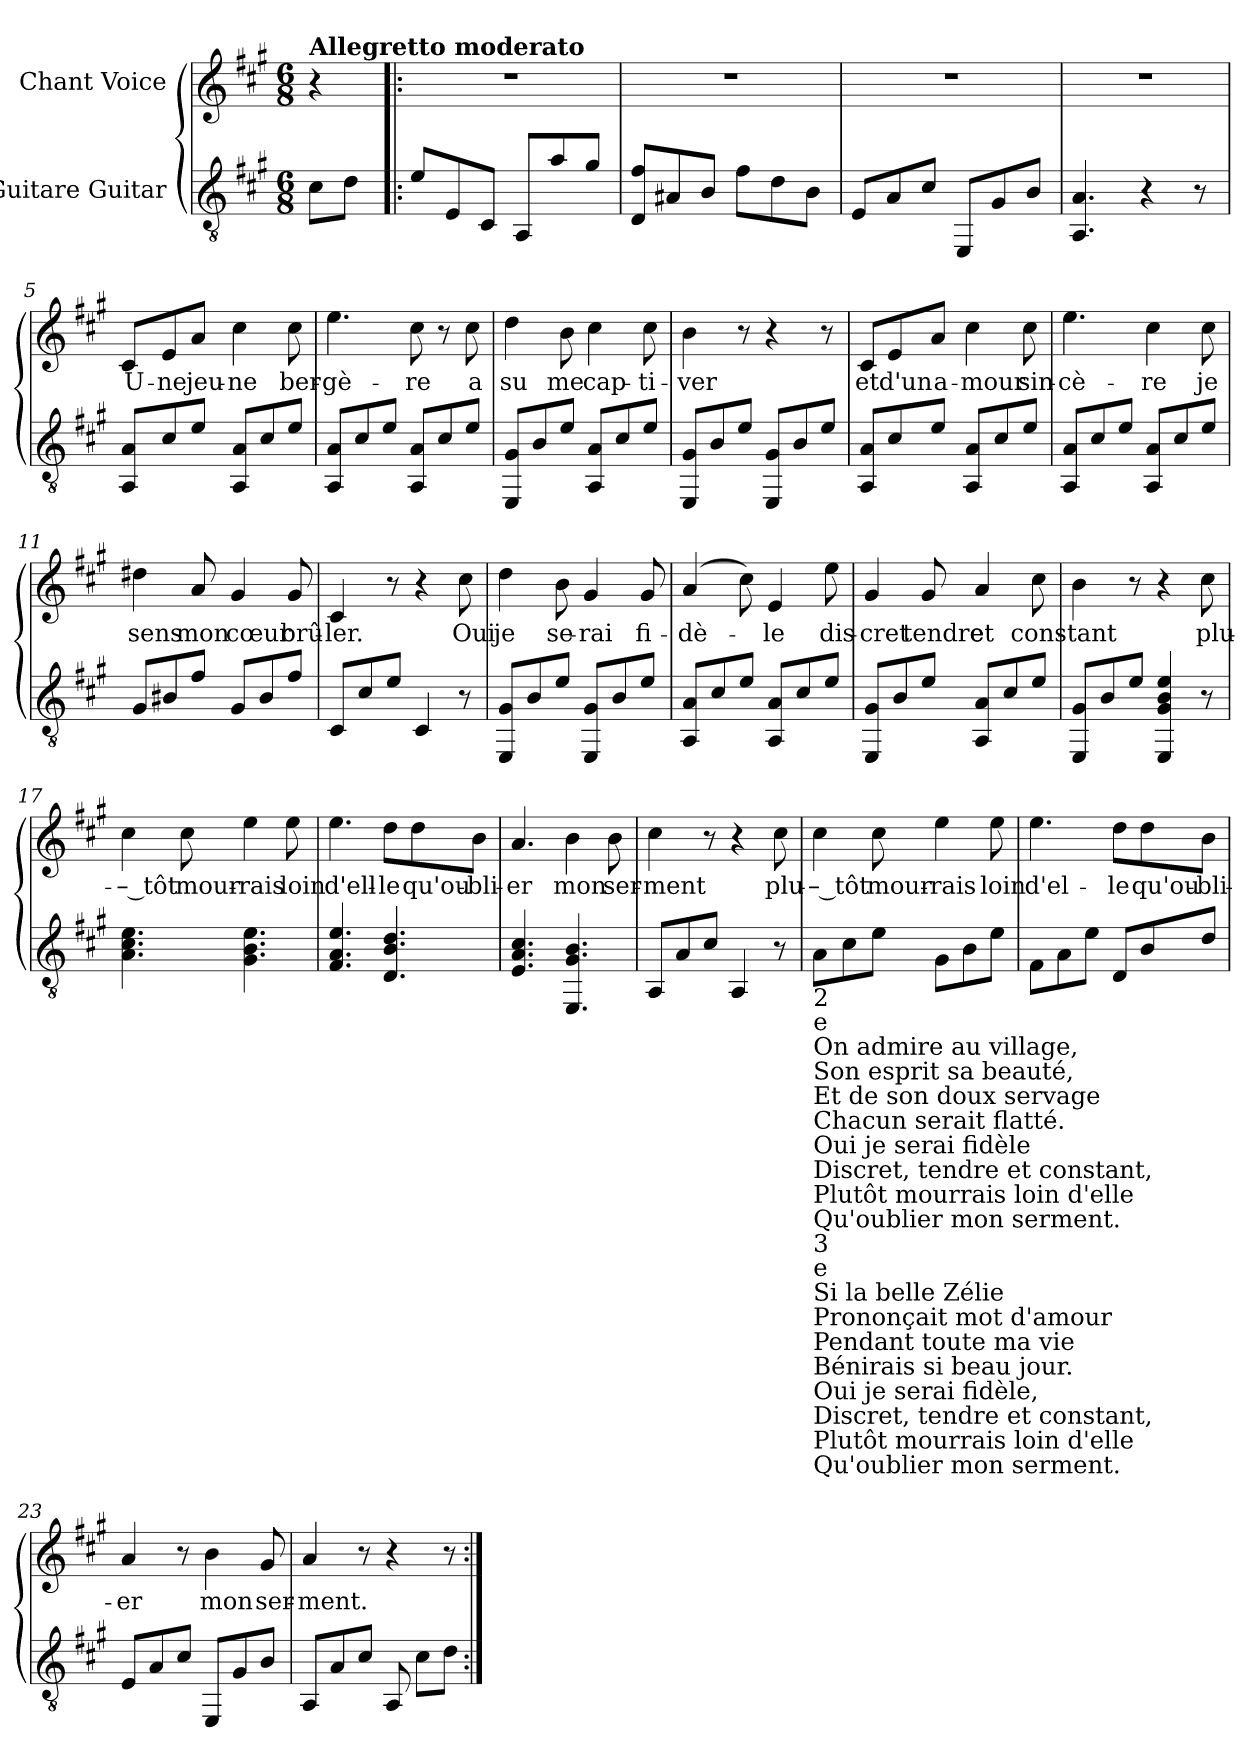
**kern	**kern	**text
*part2	*part1	*part1
*staff2	*staff1	*staff1
*I"Guitare Guitar	*I"Chant Voice	*
*clefGv2	*clefG2	*
*k[f#c#g#]	*k[f#c#g#]	*
*M6/8	*M6/8	*
=	=	=
!	!LO:TX:a:B:t=Allegretto moderato	!
8c#\L	4r	.
8d\J	.	.
=1!|:	=1!|:	=1!|:
8e/L	2.r	.
8E/	.	.
8C#/J	.	.
8AA/L	.	.
8a/	.	.
8g#/J	.	.
=2	=2	=2
8D/ 8f#/L	2.r	.
8A#X/	.	.
8B/J	.	.
8f#\L	.	.
8d\	.	.
8B\J	.	.
=3	=3	=3
8E/L	2.r	.
8A/	.	.
8c#/J	.	.
8EE/L	.	.
8G#/	.	.
8B/J	.	.
=4	=4	=4
4.AA/ 4.A/	2.r	.
4r	.	.
8r	.	.
!!LO:LB:g=z
=5	=5	=5
!	!	!LO:LY:b
8AA/ 8A/L	8c#/L	U-
!	!	!LO:LY:b
8c#/	8e/	-ne
!	!	!LO:LY:b
8e/J	8a/J	jeu-
!	!	!LO:LY:b
8AA/ 8A/L	4cc#\	-ne
8c#/	.	.
!	!	!LO:LY:b
8e/J	8cc#\	ber-
=6	=6	=6
!	!	!LO:LY:b
8AA/ 8A/L	4.ee\	-gè-
8c#/	.	.
8e/J	.	.
!	!	!LO:LY:b
8AA/ 8A/L	8cc#\	-re
8c#/	8r	.
!	!	!LO:LY:b
8e/J	8cc#\	a
=7	=7	=7
!	!	!LO:LY:b
8EE/ 8G#/L	4dd\	su
8B/	.	.
!	!	!LO:LY:b
8e/J	8b\	me
!	!	!LO:LY:b
8AA/ 8A/L	4cc#\	cap-
8c#/	.	.
!	!	!LO:LY:b
8e/J	8cc#\	-ti-
=8	=8	=8
!	!	!LO:LY:b
8EE/ 8G#/L	4b\	-ver
8B/	.	.
8e/J	8r	.
8EE/ 8G#/L	4r	.
8B/	.	.
8e/J	8r	.
!!LO:LB:g=z
=9	=9	=9
!	!	!LO:LY:b
8AA/ 8A/L	8c#/L	et
!	!	!LO:LY:b
8c#/	8e/	d'un
!	!	!LO:LY:b
8e/J	8a/J	a-
!	!	!LO:LY:b
8AA/ 8A/L	4cc#\	-mour
8c#/	.	.
!	!	!LO:LY:b
8e/J	8cc#\	sin-
=10	=10	=10
!	!	!LO:LY:b
8AA/ 8A/L	4.ee\	-cè-
8c#/	.	.
8e/J	.	.
!	!	!LO:LY:b
8AA/ 8A/L	4cc#\	-re
8c#/	.	.
!	!	!LO:LY:b
8e/J	8cc#\	je
=11	=11	=11
!	!	!LO:LY:b
8G#/L	4dd#X\	sens
8B#X/	.	.
!	!	!LO:LY:b
8f#/J	8a/	mon
!	!	!LO:LY:b
8G#/L	4g#/	cœur
8B#/	.	.
!	!	!LO:LY:b
8f#/J	8g#/	brû-
=12	=12	=12
!	!	!LO:LY:b
8C#/L	4c#/	-ler.
8c#/	.	.
8e/J	8r	.
4C#/	4r	.
!	!	!LO:LY:b
8r	8cc#\	Oui
!!LO:LB:g=z
=13	=13	=13
!	!	!LO:LY:b
8EE/ 8G#/L	4dd\	je
8B/	.	.
!	!	!LO:LY:b
8e/J	8b\	se-
!	!	!LO:LY:b
8EE/ 8G#/L	4g#/	-rai
8B/	.	.
!	!	!LO:LY:b
8e/J	8g#/	fi-
=14	=14	=14
!	!	!LO:LY:b
8AA/ 8A/L	(>4a/	-dè-
8c#/	.	.
8e/J	8cc#\)	.
!	!	!LO:LY:b
8AA/ 8A/L	4e/	-le
8c#/	.	.
!	!	!LO:LY:b
8e/J	8ee\	dis-
=15	=15	=15
!	!	!LO:LY:b
8EE/ 8G#/L	4g#/	-cret
8B/	.	.
!	!	!LO:LY:b
8e/J	8g#/	tendre
!	!	!LO:LY:b
8AA/ 8A/L	4a/	et
8c#/	.	.
!	!	!LO:LY:b
8e/J	8cc#\	cons-
=16	=16	=16
!	!	!LO:LY:b
8EE/ 8G#/L	4b\	-tant
8B/	.	.
8e/J	8r	.
4EE/ 4G#/ 4B/ 4e/	4r	.
!	!	!LO:LY:b
8r	8cc#\	plu-
!!LO:PB:g=z
=17	=17	=17
!	!	!LO:LY:b
4.A\ 4.c#\ 4.e\	4cc#\	– tôt
!	!	!LO:LY:b
.	8cc#\	mour-
!	!	!LO:LY:b
4.G#\ 4.B\ 4.e\	4ee\	-rais
!	!	!LO:LY:b
.	8ee\	loin
=18	=18	=18
!	!	!LO:LY:b
4.F#/ 4.A/ 4.e/	4.ee\	d'ell-
!	!	!LO:LY:b
4.D/ 4.B/ 4.d/	8dd\L	-le
!	!	!LO:LY:b
.	8dd\	qu'ou-
!	!	!LO:LY:b
.	8b\J	-bli-
=19	=19	=19
!	!	!LO:LY:b
4.E/ 4.A/ 4.c#/	4.a/	-er
!	!	!LO:LY:b
4.EE/ 4.G#/ 4.B/	4b\	mon
!	!	!LO:LY:b
.	8b\	ser-
=20	=20	=20
!	!	!LO:LY:b
8AA/L	4cc#\	-ment
8A/	.	.
8c#/J	8r	.
4AA/	4r	.
!	!	!LO:LY:b
8r	8cc#\	plu-
!!LO:LB:g=z
=21	=21	=21
!LO:TX:b:t=2	!	!
!LO:TX:b:t=e	!	!
!LO:TX:b:t=On admire au village,	!	!
!LO:TX:b:t=Son esprit sa beauté,	!	!
!LO:TX:b:t=Et de son doux servage	!	!
!LO:TX:b:t=Chacun serait flatté.	!	!
!LO:TX:b:t=Oui je serai fidèle	!	!
!LO:TX:b:t=Discret, tendre et constant,	!	!
!LO:TX:b:t=Plutôt mourrais loin d'elle	!	!
!LO:TX:b:t=Qu'oublier mon serment.	!	!
!LO:TX:b:t=3	!	!
!LO:TX:b:t=e	!	!
!LO:TX:b:t=Si la belle Zélie	!	!
!LO:TX:b:t=Prononçait mot d'amour	!	!
!LO:TX:b:t=Pendant toute ma vie	!	!
!LO:TX:b:t=Bénirais si beau jour.	!	!
!LO:TX:b:t=Oui je serai fidèle,	!	!
!LO:TX:b:t=Discret, tendre et constant,	!	!
!LO:TX:b:t=Plutôt mourrais loin d'elle	!	!
!LO:TX:b:t=Qu'oublier mon serment.	!	!
!	!	!LO:LY:b
8A\L	4cc#\	-– tôt
8c#\	.	.
!	!	!LO:LY:b
8e\J	8cc#\	mour-
!	!	!LO:LY:b
8G#\L	4ee\	-rais
8B\	.	.
!	!	!LO:LY:b
8e\J	8ee\	loin
=22	=22	=22
!	!	!LO:LY:b
8F#\L	4.ee\	d'el-
8A\	.	.
8e\J	.	.
!	!	!LO:LY:b
8D/L	8dd\L	-le
!	!	!LO:LY:b
8B/	8dd\	qu'ou-
!	!	!LO:LY:b
8d/J	8b\J	-bli-
=23	=23	=23
!	!	!LO:LY:b
8E/L	4a/	-er
8A/	.	.
8c#/J	8r	.
!	!	!LO:LY:b
8EE/L	4b\	mon
8G#/	.	.
!	!	!LO:LY:b
8B/J	8g#/	ser-
=24	=24	=24
!	!	!LO:LY:b
8AA/L	4a/	-ment.
8A/	.	.
8c#/J	8r	.
8AA/	4r	.
8c#\L	.	.
8d\J	8r	.
=:|!	=:|!	=:|!
*-	*-	*-
